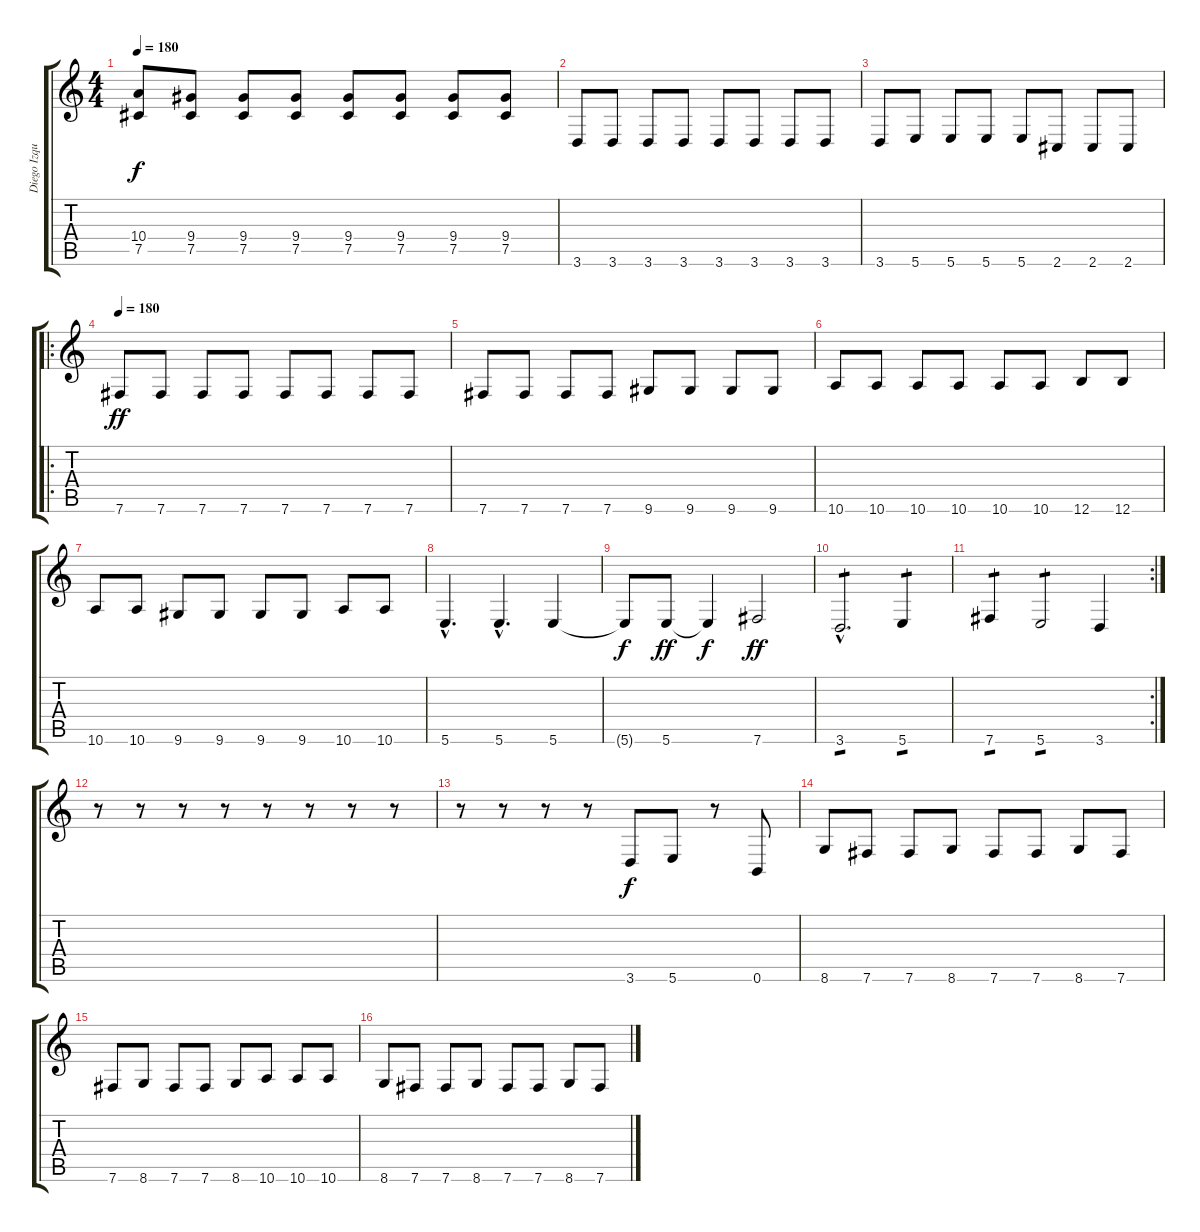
\track ("Diego Izquierdo (Bajo)" "Diego Izqu") {instrument electricbasspick}
\staff {score tabs}
\tuning (Db4 Ab3 E3 B2 Gb2 B1) {hide}
\ts (4 4)
\tempo 180
\clef g2
\ks c
(10.4 7.5).8{dy f} (9.4 7.5).8 (9.4 7.5).8 (9.4 7.5).8 (9.4 7.5).8 (9.4 7.5).8 (9.4 7.5).8 (9.4 7.5).8 |
3.6.8 3.6.8 3.6.8 3.6.8 3.6.8 3.6.8 3.6.8 3.6.8 |
3.6.8 5.6.8 5.6.8 5.6.8 5.6.8 2.6.8 2.6.8 2.6.8 |
\ro
\tempo 180
7.6.8{dy ff} 7.6.8 7.6.8 7.6.8 7.6.8 7.6.8 7.6.8 7.6.8 |
7.6.8 7.6.8 7.6.8 7.6.8 9.6.8 9.6.8 9.6.8 9.6.8 |
10.6.8 10.6.8 10.6.8 10.6.8 10.6.8 10.6.8 12.6.8 12.6.8 |
10.6.8 10.6.8 9.6.8 9.6.8 9.6.8 9.6.8 10.6.8 10.6.8 |
5.6{hac}.4{d} 5.6{hac}.4{d} 5.6.4 |
5.6{t}.8{dy f} 5.6.8{dy ff} 5.6{t}.4{dy f} 7.6.2{dy ff} |
3.6{hac}.2{d tp 1} 5.6.4{tp 1} |
\rc 2
7.6.4{tp 1} 5.6.2{tp 1} 3.6.4 |
r.8 r.8 r.8 r.8 r.8 r.8 r.8 r.8 |
r.8 r.8 r.8 r.8 3.6.8{dy f} 5.6.8 r.8 0.6.8 |
8.6.8 7.6.8 7.6.8 8.6.8 7.6.8 7.6.8 8.6.8 7.6.8 |
7.6.8 8.6.8 7.6.8 7.6.8 8.6.8 10.6.8 10.6.8 10.6.8 |
8.6.8 7.6.8 7.6.8 8.6.8 7.6.8 7.6.8 8.6.8 7.6.8
